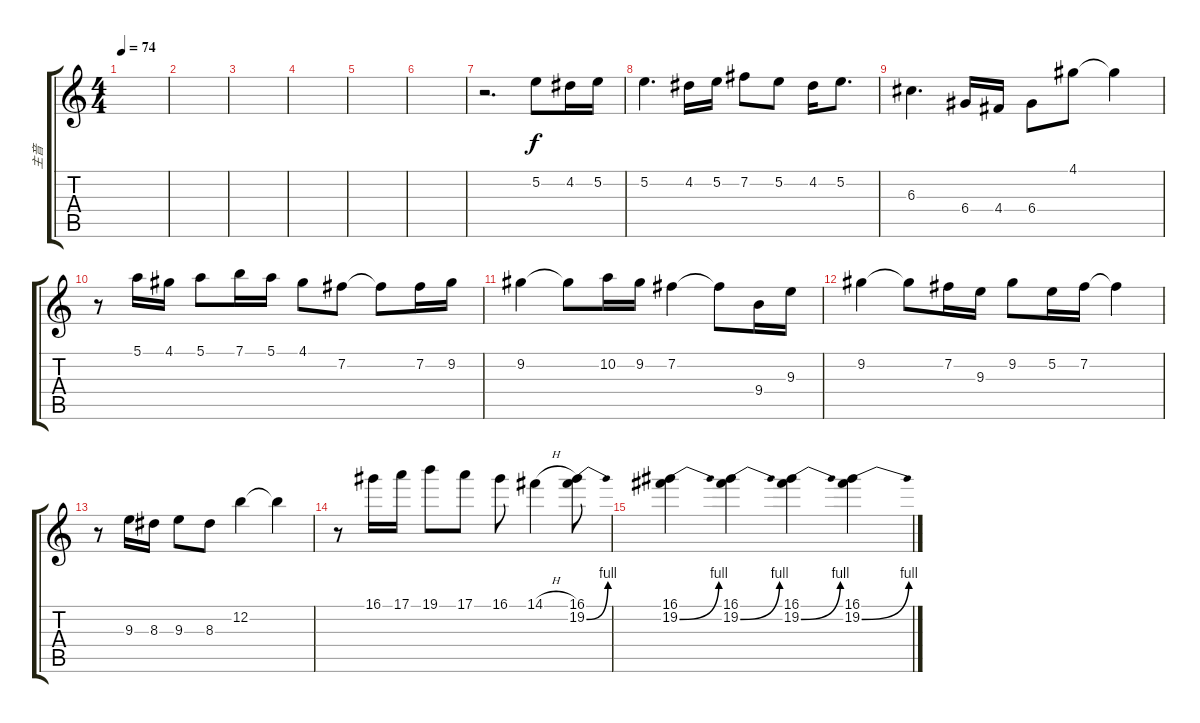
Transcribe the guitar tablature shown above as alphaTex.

\track ("主音" "主音") {instrument distortionguitar}
\staff {score tabs}
\tuning (E4 B3 G3 D3 A2 E2) {hide}
\ts (4 4)
\tempo 74
\clef g2
\ks c
|
|
|
|
|
|
r.2{d} 5.2.8{dy f} 4.2.16 5.2.16 |
5.2.4{d} 4.2.16 5.2.16 7.2.8 5.2.8 4.2.16 5.2.8{d} |
6.3.4{d} 6.4.16 4.4.16 6.4.8 4.1.8 4.1{t}.4 |
r.8 5.1.16 4.1.16 5.1.8 7.1.16 5.1.16 4.1.8 7.2.8 7.2{t}.8 7.2.16 9.2.16 |
9.2.4 9.2{t}.8 10.2.16 9.2.16 7.2.4 7.2{t}.8 9.4.16 9.3.16 |
9.2.4 9.2{t}.8 7.2.16 9.3.16 9.2.8 5.2.16 7.2.16 7.2{t}.4 |
r.8 9.3.16 8.3.16 9.3.8 8.3.8 12.2.4 12.2{t}.4 |
r.8 16.1.16 17.1.16 19.1.8 17.1.8 16.1.8 14.1{h}.4 (16.1 19.2{be (bend 0 0 60 4)}).8 |
(16.1 19.2{be (bend 0 0 60 4)}).4 (16.1 19.2{be (bend 0 0 60 4)}).4 (16.1 19.2{be (bend 0 0 60 4)}).4 (16.1 19.2{be (bend 0 0 60 4)}).4
